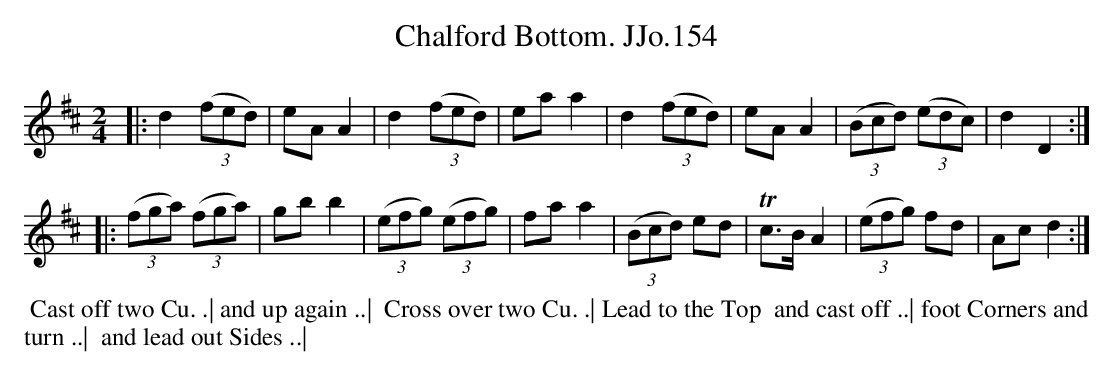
X:1
T:Chalford Bottom. JJo.154
M:2/4
L:1/8
K:D
|:\
d2((3fed) | eAA2 | d2((3fed) | eaa2 |\
d2((3fed) | eAA2 | ((3Bcd) ((3edc) | d2D2 :|
|:\
((3fga) ((3fga) | gbb2 | ((3efg) ((3efg) | faa2 |\
((3Bcd) ed | Tc>BA2 | ((3efg) fd | Acd2 :|
